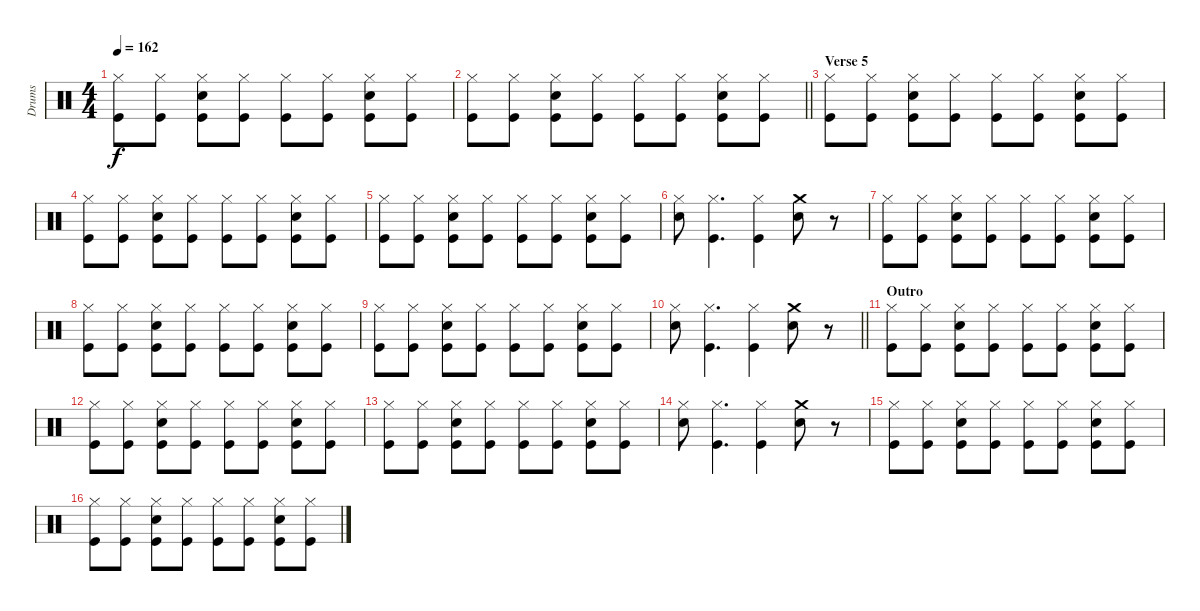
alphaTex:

\track ("Drums" "Drums") {instrument percussion}
\staff {score}
\articulation defaults
\ts (4 4)
\tempo 162
\clef neutral
\ks c
("Hi-Hat (closed)" "Kick (hit)").8{dy f} ("Hi-Hat (closed)" "Kick (hit)").8 ("Hi-Hat (closed)" "Snare (hit) 2" "Kick (hit)").8 ("Hi-Hat (closed)" "Kick (hit)").8 ("Hi-Hat (closed)" "Kick (hit)").8 ("Hi-Hat (closed)" "Kick (hit)").8 ("Hi-Hat (closed)" "Snare (hit) 2" "Kick (hit)").8 ("Hi-Hat (closed)" "Kick (hit)").8 |
\barLineRight lightlight
("Hi-Hat (closed)" "Kick (hit)").8 ("Hi-Hat (closed)" "Kick (hit)").8 ("Hi-Hat (closed)" "Snare (hit) 2" "Kick (hit)").8 ("Hi-Hat (closed)" "Kick (hit)").8 ("Hi-Hat (closed)" "Kick (hit)").8 ("Hi-Hat (closed)" "Kick (hit)").8 ("Hi-Hat (closed)" "Snare (hit) 2" "Kick (hit)").8 ("Hi-Hat (closed)" "Kick (hit)").8 |
\section ("" "Verse 5")
("Hi-Hat (closed)" "Kick (hit)").8 ("Hi-Hat (closed)" "Kick (hit)").8 ("Hi-Hat (closed)" "Snare (hit) 2" "Kick (hit)").8 ("Hi-Hat (closed)" "Kick (hit)").8 ("Hi-Hat (closed)" "Kick (hit)").8 ("Hi-Hat (closed)" "Kick (hit)").8 ("Hi-Hat (closed)" "Snare (hit) 2" "Kick (hit)").8 ("Hi-Hat (closed)" "Kick (hit)").8 |
("Hi-Hat (closed)" "Kick (hit)").8 ("Hi-Hat (closed)" "Kick (hit)").8 ("Hi-Hat (closed)" "Snare (hit) 2" "Kick (hit)").8 ("Hi-Hat (closed)" "Kick (hit)").8 ("Hi-Hat (closed)" "Kick (hit)").8 ("Hi-Hat (closed)" "Kick (hit)").8 ("Hi-Hat (closed)" "Snare (hit) 2" "Kick (hit)").8 ("Hi-Hat (closed)" "Kick (hit)").8 |
("Hi-Hat (closed)" "Kick (hit)").8 ("Hi-Hat (closed)" "Kick (hit)").8 ("Hi-Hat (closed)" "Snare (hit) 2" "Kick (hit)").8 ("Hi-Hat (closed)" "Kick (hit)").8 ("Hi-Hat (closed)" "Kick (hit)").8 ("Hi-Hat (closed)" "Kick (hit)").8 ("Hi-Hat (closed)" "Snare (hit) 2" "Kick (hit)").8 ("Hi-Hat (closed)" "Kick (hit)").8 |
("Hi-Hat (closed)" "Snare (hit) 2").8 ("Hi-Hat (closed)" "Kick (hit)").4{d} ("Hi-Hat (closed)" "Kick (hit)").4 ("Crash medium (hit)" "Snare (hit) 2").8 r.8 |
("Hi-Hat (closed)" "Kick (hit)").8 ("Hi-Hat (closed)" "Kick (hit)").8 ("Hi-Hat (closed)" "Snare (hit) 2" "Kick (hit)").8 ("Hi-Hat (closed)" "Kick (hit)").8 ("Hi-Hat (closed)" "Kick (hit)").8 ("Hi-Hat (closed)" "Kick (hit)").8 ("Hi-Hat (closed)" "Snare (hit) 2" "Kick (hit)").8 ("Hi-Hat (closed)" "Kick (hit)").8 |
("Hi-Hat (closed)" "Kick (hit)").8 ("Hi-Hat (closed)" "Kick (hit)").8 ("Hi-Hat (closed)" "Snare (hit) 2" "Kick (hit)").8 ("Hi-Hat (closed)" "Kick (hit)").8 ("Hi-Hat (closed)" "Kick (hit)").8 ("Hi-Hat (closed)" "Kick (hit)").8 ("Hi-Hat (closed)" "Snare (hit) 2" "Kick (hit)").8 ("Hi-Hat (closed)" "Kick (hit)").8 |
("Hi-Hat (closed)" "Kick (hit)").8 ("Hi-Hat (closed)" "Kick (hit)").8 ("Hi-Hat (closed)" "Snare (hit) 2" "Kick (hit)").8 ("Hi-Hat (closed)" "Kick (hit)").8 ("Hi-Hat (closed)" "Kick (hit)").8 ("Hi-Hat (closed)" "Kick (hit)").8 ("Hi-Hat (closed)" "Snare (hit) 2" "Kick (hit)").8 ("Hi-Hat (closed)" "Kick (hit)").8 |
\barLineRight lightlight
("Hi-Hat (closed)" "Snare (hit) 2").8 ("Hi-Hat (closed)" "Kick (hit)").4{d} ("Hi-Hat (closed)" "Kick (hit)").4 ("Crash medium (hit)" "Snare (hit) 2").8 r.8 |
\section ("" "Outro")
("Hi-Hat (closed)" "Kick (hit)").8 ("Hi-Hat (closed)" "Kick (hit)").8 ("Hi-Hat (closed)" "Snare (hit) 2" "Kick (hit)").8 ("Hi-Hat (closed)" "Kick (hit)").8 ("Hi-Hat (closed)" "Kick (hit)").8 ("Hi-Hat (closed)" "Kick (hit)").8 ("Hi-Hat (closed)" "Snare (hit) 2" "Kick (hit)").8 ("Hi-Hat (closed)" "Kick (hit)").8 |
("Hi-Hat (closed)" "Kick (hit)").8 ("Hi-Hat (closed)" "Kick (hit)").8 ("Hi-Hat (closed)" "Snare (hit) 2" "Kick (hit)").8 ("Hi-Hat (closed)" "Kick (hit)").8 ("Hi-Hat (closed)" "Kick (hit)").8 ("Hi-Hat (closed)" "Kick (hit)").8 ("Hi-Hat (closed)" "Snare (hit) 2" "Kick (hit)").8 ("Hi-Hat (closed)" "Kick (hit)").8 |
("Hi-Hat (closed)" "Kick (hit)").8 ("Hi-Hat (closed)" "Kick (hit)").8 ("Hi-Hat (closed)" "Snare (hit) 2" "Kick (hit)").8 ("Hi-Hat (closed)" "Kick (hit)").8 ("Hi-Hat (closed)" "Kick (hit)").8 ("Hi-Hat (closed)" "Kick (hit)").8 ("Hi-Hat (closed)" "Snare (hit) 2" "Kick (hit)").8 ("Hi-Hat (closed)" "Kick (hit)").8 |
("Hi-Hat (closed)" "Snare (hit) 2").8 ("Hi-Hat (closed)" "Kick (hit)").4{d} ("Hi-Hat (closed)" "Kick (hit)").4 ("Crash medium (hit)" "Snare (hit) 2").8 r.8 |
("Hi-Hat (closed)" "Kick (hit)").8 ("Hi-Hat (closed)" "Kick (hit)").8 ("Hi-Hat (closed)" "Snare (hit) 2" "Kick (hit)").8 ("Hi-Hat (closed)" "Kick (hit)").8 ("Hi-Hat (closed)" "Kick (hit)").8 ("Hi-Hat (closed)" "Kick (hit)").8 ("Hi-Hat (closed)" "Snare (hit) 2" "Kick (hit)").8 ("Hi-Hat (closed)" "Kick (hit)").8 |
("Hi-Hat (closed)" "Kick (hit)").8 ("Hi-Hat (closed)" "Kick (hit)").8 ("Hi-Hat (closed)" "Snare (hit) 2" "Kick (hit)").8 ("Hi-Hat (closed)" "Kick (hit)").8 ("Hi-Hat (closed)" "Kick (hit)").8 ("Hi-Hat (closed)" "Kick (hit)").8 ("Hi-Hat (closed)" "Snare (hit) 2" "Kick (hit)").8 ("Hi-Hat (closed)" "Kick (hit)").8
